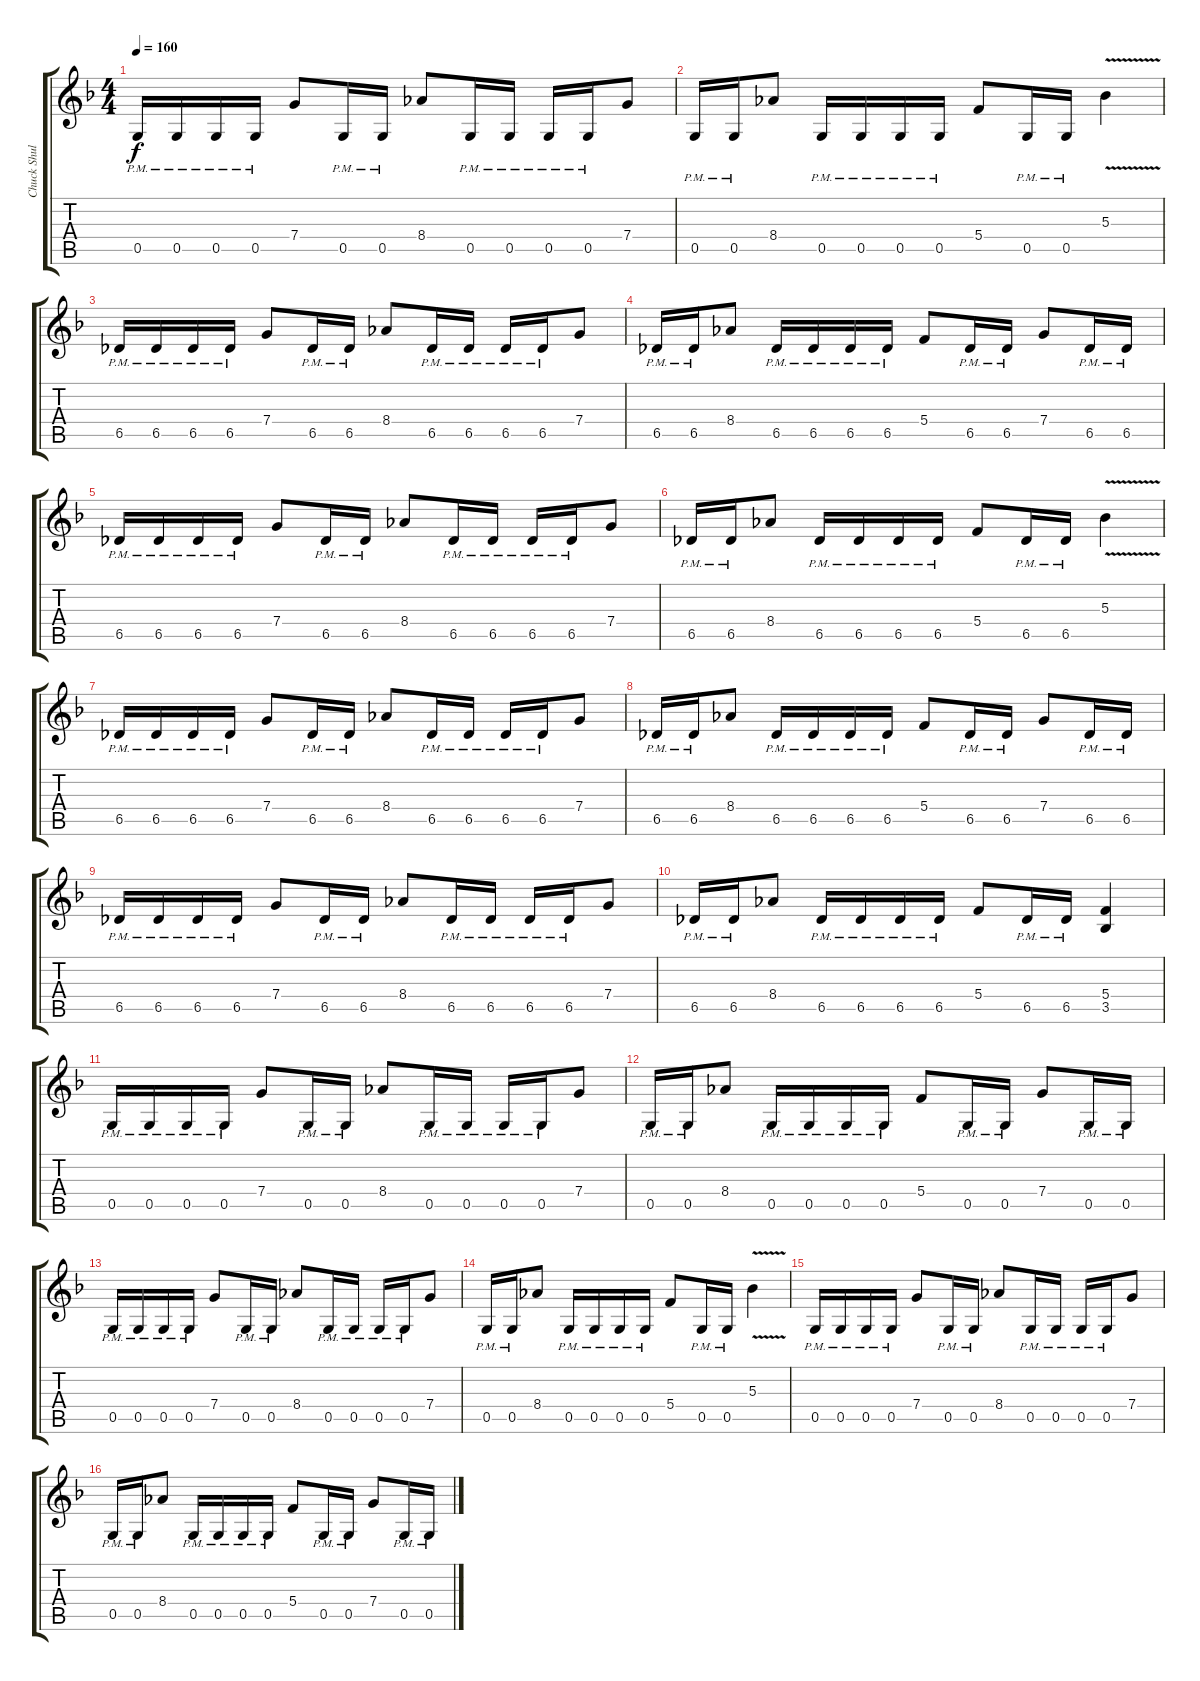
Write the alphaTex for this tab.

\track ("Chuck Shuldiner" "Chuck Shul") {instrument distortionguitar}
\staff {score tabs}
\tuning (D4 A3 F3 C3 G2 D2) {hide}
\ts (4 4)
\tempo 160
\clef g2
\ks f
0.5{pm}.16{dy f} 0.5{pm}.16 0.5{pm}.16 0.5{pm}.16 7.4.8 0.5{pm}.16 0.5{pm}.16 8.4.8 0.5{pm}.16 0.5{pm}.16 0.5{pm}.16 0.5{pm}.16 7.4.8 |
0.5{pm}.16 0.5{pm}.16 8.4.8 0.5{pm}.16 0.5{pm}.16 0.5{pm}.16 0.5{pm}.16 5.4.8 0.5{pm}.16 0.5{pm}.16 5.3{v}.4 |
6.5{pm}.16 6.5{pm}.16 6.5{pm}.16 6.5{pm}.16 7.4.8 6.5{pm}.16 6.5{pm}.16 8.4.8 6.5{pm}.16 6.5{pm}.16 6.5{pm}.16 6.5{pm}.16 7.4.8 |
6.5{pm}.16 6.5{pm}.16 8.4.8 6.5{pm}.16 6.5{pm}.16 6.5{pm}.16 6.5{pm}.16 5.4.8 6.5{pm}.16 6.5{pm}.16 7.4.8 6.5{pm}.16 6.5{pm}.16 |
6.5{pm}.16 6.5{pm}.16 6.5{pm}.16 6.5{pm}.16 7.4.8 6.5{pm}.16 6.5{pm}.16 8.4.8 6.5{pm}.16 6.5{pm}.16 6.5{pm}.16 6.5{pm}.16 7.4.8 |
6.5{pm}.16 6.5{pm}.16 8.4.8 6.5{pm}.16 6.5{pm}.16 6.5{pm}.16 6.5{pm}.16 5.4.8 6.5{pm}.16 6.5{pm}.16 5.3{v}.4 |
6.5{pm}.16 6.5{pm}.16 6.5{pm}.16 6.5{pm}.16 7.4.8 6.5{pm}.16 6.5{pm}.16 8.4.8 6.5{pm}.16 6.5{pm}.16 6.5{pm}.16 6.5{pm}.16 7.4.8 |
6.5{pm}.16 6.5{pm}.16 8.4.8 6.5{pm}.16 6.5{pm}.16 6.5{pm}.16 6.5{pm}.16 5.4.8 6.5{pm}.16 6.5{pm}.16 7.4.8 6.5{pm}.16 6.5{pm}.16 |
6.5{pm}.16 6.5{pm}.16 6.5{pm}.16 6.5{pm}.16 7.4.8 6.5{pm}.16 6.5{pm}.16 8.4.8 6.5{pm}.16 6.5{pm}.16 6.5{pm}.16 6.5{pm}.16 7.4.8 |
6.5{pm}.16 6.5{pm}.16 8.4.8 6.5{pm}.16 6.5{pm}.16 6.5{pm}.16 6.5{pm}.16 5.4.8 6.5{pm}.16 6.5{pm}.16 (5.4 3.5).4 |
0.5{pm}.16 0.5{pm}.16 0.5{pm}.16 0.5{pm}.16 7.4.8 0.5{pm}.16 0.5{pm}.16 8.4.8 0.5{pm}.16 0.5{pm}.16 0.5{pm}.16 0.5{pm}.16 7.4.8 |
0.5{pm}.16 0.5{pm}.16 8.4.8 0.5{pm}.16 0.5{pm}.16 0.5{pm}.16 0.5{pm}.16 5.4.8 0.5{pm}.16 0.5{pm}.16 7.4.8 0.5{pm}.16 0.5{pm}.16 |
0.5{pm}.16 0.5{pm}.16 0.5{pm}.16 0.5{pm}.16 7.4.8 0.5{pm}.16 0.5{pm}.16 8.4.8 0.5{pm}.16 0.5{pm}.16 0.5{pm}.16 0.5{pm}.16 7.4.8 |
0.5{pm}.16 0.5{pm}.16 8.4.8 0.5{pm}.16 0.5{pm}.16 0.5{pm}.16 0.5{pm}.16 5.4.8 0.5{pm}.16 0.5{pm}.16 5.3{v}.4 |
0.5{pm}.16 0.5{pm}.16 0.5{pm}.16 0.5{pm}.16 7.4.8 0.5{pm}.16 0.5{pm}.16 8.4.8 0.5{pm}.16 0.5{pm}.16 0.5{pm}.16 0.5{pm}.16 7.4.8 |
0.5{pm}.16 0.5{pm}.16 8.4.8 0.5{pm}.16 0.5{pm}.16 0.5{pm}.16 0.5{pm}.16 5.4.8 0.5{pm}.16 0.5{pm}.16 7.4.8 0.5{pm}.16 0.5{pm}.16
